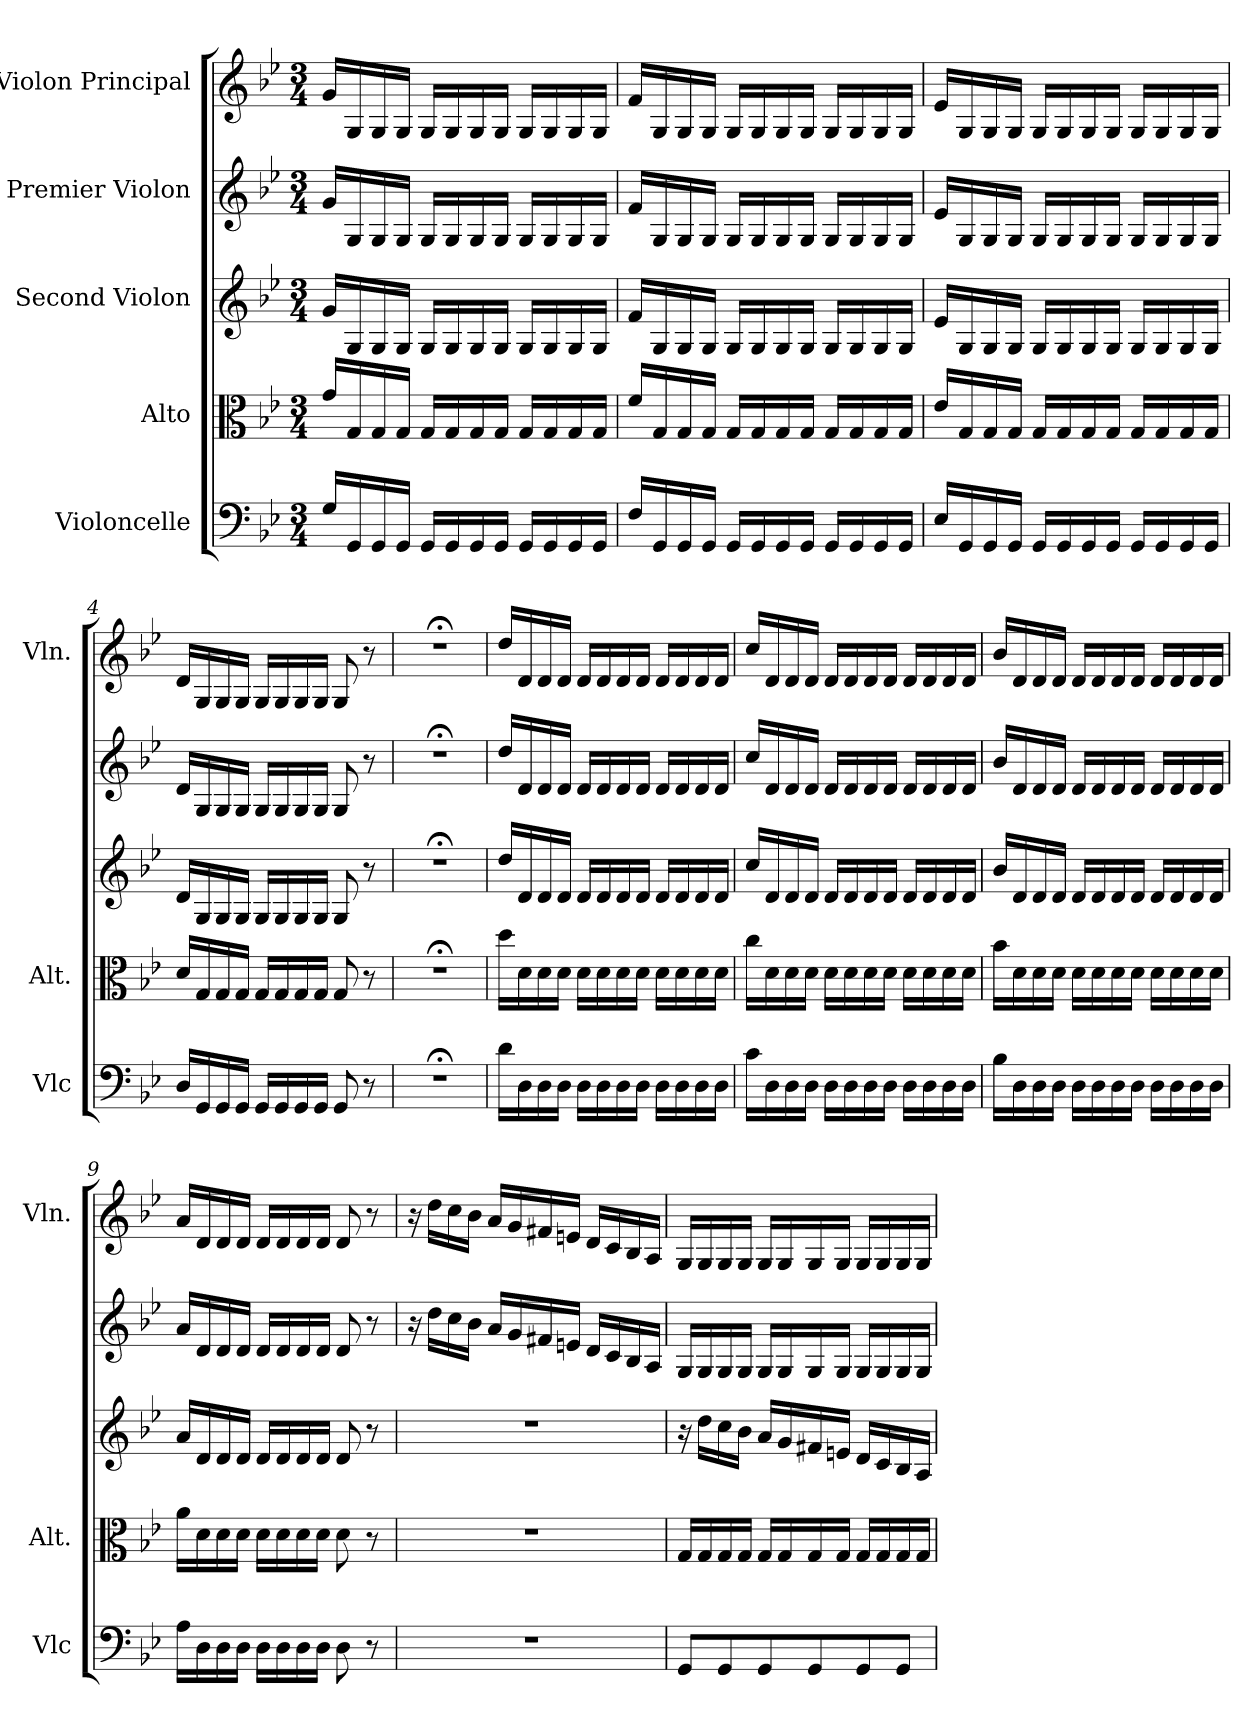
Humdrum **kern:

**kern	**kern	**kern	**kern	**kern
*part5	*part4	*part3	*part2	*part1
*staff5	*staff4	*staff3	*staff2	*staff1
*I"Violoncelle	*I"Alto	*I"Second Violon	*I"Premier Violon	*I"Violon Principal
*I'Vlc	*I'Alt.	*	*	*I'Vln.
*clefF4	*clefC3	*clefG2	*clefG2	*clefG2
*k[b-e-]	*k[b-e-]	*k[b-e-]	*k[b-e-]	*k[b-e-]
*M3/4	*M3/4	*M3/4	*M3/4	*M3/4
*MM140	*MM140	*MM140	*MM140	*MM140
=1	=1	=1	=1	=1
16G/LL	16g/LL	16g/LL	16g/LL	16g/LL
16GG/	16G/	16G/	16G/	16G/
16GG/	16G/	16G/	16G/	16G/
16GG/JJ	16G/JJ	16G/JJ	16G/JJ	16G/JJ
16GG/LL	16G/LL	16G/LL	16G/LL	16G/LL
16GG/	16G/	16G/	16G/	16G/
16GG/	16G/	16G/	16G/	16G/
16GG/JJ	16G/JJ	16G/JJ	16G/JJ	16G/JJ
16GG/LL	16G/LL	16G/LL	16G/LL	16G/LL
16GG/	16G/	16G/	16G/	16G/
16GG/	16G/	16G/	16G/	16G/
16GG/JJ	16G/JJ	16G/JJ	16G/JJ	16G/JJ
=2	=2	=2	=2	=2
16F/LL	16f/LL	16f/LL	16f/LL	16f/LL
16GG/	16G/	16G/	16G/	16G/
16GG/	16G/	16G/	16G/	16G/
16GG/JJ	16G/JJ	16G/JJ	16G/JJ	16G/JJ
16GG/LL	16G/LL	16G/LL	16G/LL	16G/LL
16GG/	16G/	16G/	16G/	16G/
16GG/	16G/	16G/	16G/	16G/
16GG/JJ	16G/JJ	16G/JJ	16G/JJ	16G/JJ
16GG/LL	16G/LL	16G/LL	16G/LL	16G/LL
16GG/	16G/	16G/	16G/	16G/
16GG/	16G/	16G/	16G/	16G/
16GG/JJ	16G/JJ	16G/JJ	16G/JJ	16G/JJ
=3	=3	=3	=3	=3
16E-/LL	16e-/LL	16e-/LL	16e-/LL	16e-/LL
16GG/	16G/	16G/	16G/	16G/
16GG/	16G/	16G/	16G/	16G/
16GG/JJ	16G/JJ	16G/JJ	16G/JJ	16G/JJ
16GG/LL	16G/LL	16G/LL	16G/LL	16G/LL
16GG/	16G/	16G/	16G/	16G/
16GG/	16G/	16G/	16G/	16G/
16GG/JJ	16G/JJ	16G/JJ	16G/JJ	16G/JJ
16GG/LL	16G/LL	16G/LL	16G/LL	16G/LL
16GG/	16G/	16G/	16G/	16G/
16GG/	16G/	16G/	16G/	16G/
16GG/JJ	16G/JJ	16G/JJ	16G/JJ	16G/JJ
!!LO:LB:g=z
=4	=4	=4	=4	=4
16D/LL	16d/LL	16d/LL	16d/LL	16d/LL
16GG/	16G/	16G/	16G/	16G/
16GG/	16G/	16G/	16G/	16G/
16GG/JJ	16G/JJ	16G/JJ	16G/JJ	16G/JJ
16GG/LL	16G/LL	16G/LL	16G/LL	16G/LL
16GG/	16G/	16G/	16G/	16G/
16GG/	16G/	16G/	16G/	16G/
16GG/JJ	16G/JJ	16G/JJ	16G/JJ	16G/JJ
8GG/	8G/	8G/	8G/	8G/
8r	8r	8r	8r	8r
=5	=5	=5	=5	=5
2.r;<	2.r;<	2.r;<	2.r;<	2.r;<
=6	=6	=6	=6	=6
16d\LL	16dd\LL	16dd/LL	16dd/LL	16dd/LL
16D\	16d\	16d/	16d/	16d/
16D\	16d\	16d/	16d/	16d/
16D\JJ	16d\JJ	16d/JJ	16d/JJ	16d/JJ
16D\LL	16d\LL	16d/LL	16d/LL	16d/LL
16D\	16d\	16d/	16d/	16d/
16D\	16d\	16d/	16d/	16d/
16D\JJ	16d\JJ	16d/JJ	16d/JJ	16d/JJ
16D\LL	16d\LL	16d/LL	16d/LL	16d/LL
16D\	16d\	16d/	16d/	16d/
16D\	16d\	16d/	16d/	16d/
16D\JJ	16d\JJ	16d/JJ	16d/JJ	16d/JJ
=7	=7	=7	=7	=7
16c\LL	16cc\LL	16cc/LL	16cc/LL	16cc/LL
16D\	16d\	16d/	16d/	16d/
16D\	16d\	16d/	16d/	16d/
16D\JJ	16d\JJ	16d/JJ	16d/JJ	16d/JJ
16D\LL	16d\LL	16d/LL	16d/LL	16d/LL
16D\	16d\	16d/	16d/	16d/
16D\	16d\	16d/	16d/	16d/
16D\JJ	16d\JJ	16d/JJ	16d/JJ	16d/JJ
16D\LL	16d\LL	16d/LL	16d/LL	16d/LL
16D\	16d\	16d/	16d/	16d/
16D\	16d\	16d/	16d/	16d/
16D\JJ	16d\JJ	16d/JJ	16d/JJ	16d/JJ
!!LO:PB:g=z
=8	=8	=8	=8	=8
16B-\LL	16b-\LL	16b-/LL	16b-/LL	16b-/LL
16D\	16d\	16d/	16d/	16d/
16D\	16d\	16d/	16d/	16d/
16D\JJ	16d\JJ	16d/JJ	16d/JJ	16d/JJ
16D\LL	16d\LL	16d/LL	16d/LL	16d/LL
16D\	16d\	16d/	16d/	16d/
16D\	16d\	16d/	16d/	16d/
16D\JJ	16d\JJ	16d/JJ	16d/JJ	16d/JJ
16D\LL	16d\LL	16d/LL	16d/LL	16d/LL
16D\	16d\	16d/	16d/	16d/
16D\	16d\	16d/	16d/	16d/
16D\JJ	16d\JJ	16d/JJ	16d/JJ	16d/JJ
=9	=9	=9	=9	=9
16A\LL	16a\LL	16a/LL	16a/LL	16a/LL
16D\	16d\	16d/	16d/	16d/
16D\	16d\	16d/	16d/	16d/
16D\JJ	16d\JJ	16d/JJ	16d/JJ	16d/JJ
16D\LL	16d\LL	16d/LL	16d/LL	16d/LL
16D\	16d\	16d/	16d/	16d/
16D\	16d\	16d/	16d/	16d/
16D\JJ	16d\JJ	16d/JJ	16d/JJ	16d/JJ
8D\	8d\	8d/	8d/	8d/
8r	8r	8r	8r	8r
=10	=10	=10	=10	=10
2.r	2.r	2.r	16r	16r
.	.	.	16dd\LL	16dd\LL
.	.	.	16cc\	16cc\
.	.	.	16b-\JJ	16b-\JJ
.	.	.	16a/LL	16a/LL
.	.	.	16g/	16g/
.	.	.	16f#X/	16f#X/
.	.	.	16en/JJ	16en/JJ
.	.	.	16d/LL	16d/LL
.	.	.	16c/	16c/
.	.	.	16B-/	16B-/
.	.	.	16A/JJ	16A/JJ
!!LO:LB:g=z
=11	=11	=11	=11	=11
8GG/L	16G/LL	16r	16G/LL	16G/LL
.	16G/	16dd\LL	16G/	16G/
8GG/	16G/	16cc\	16G/	16G/
.	16G/JJ	16b-\JJ	16G/JJ	16G/JJ
8GG/	16G/LL	16a/LL	16G/LL	16G/LL
.	16G/	16g/	16G/	16G/
8GG/	16G/	16f#X/	16G/	16G/
.	16G/JJ	16en/JJ	16G/JJ	16G/JJ
8GG/	16G/LL	16d/LL	16G/LL	16G/LL
.	16G/	16c/	16G/	16G/
8GG/J	16G/	16B-/	16G/	16G/
.	16G/JJ	16A/JJ	16G/JJ	16G/JJ
=	=	=	=	=
*-	*-	*-	*-	*-
